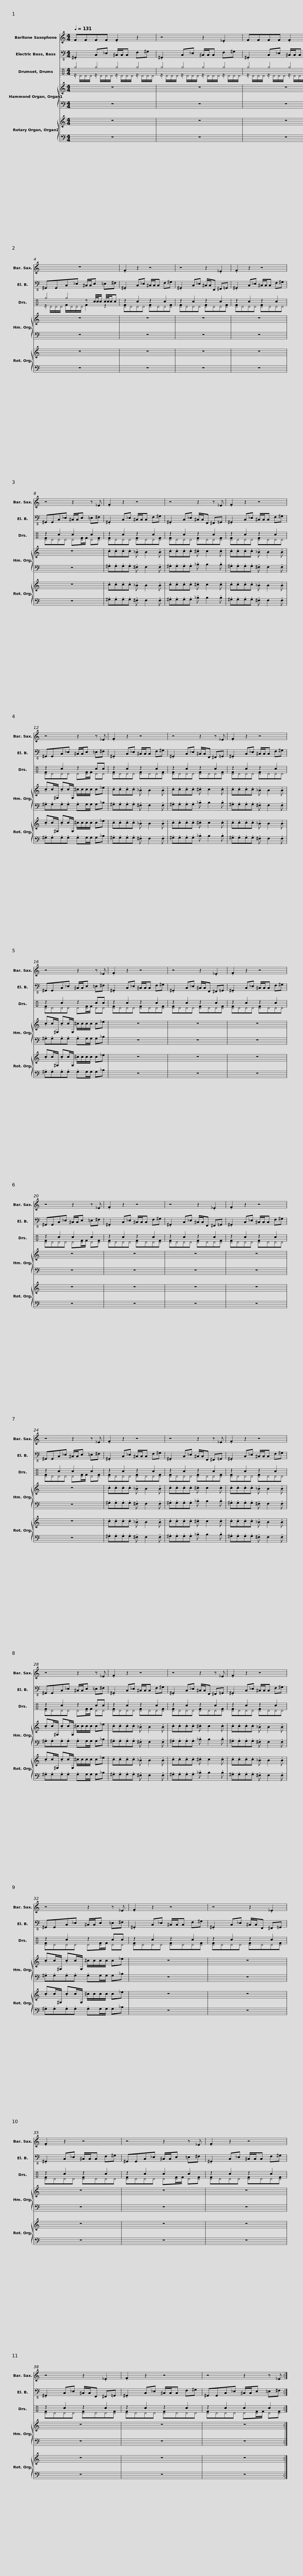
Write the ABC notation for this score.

X:1
%%score 1 2 ( 3 4 ) { 5 | 6 } { 7 | 8 }
L:1/8
Q:1/4=131
M:4/4
I:linebreak $
K:C
V:1 treble transpose=-21
V:2 bass-8
V:3 perc
K:none
V:4 perc
K:none
V:5 treble
V:6 bass
V:7 treble
V:8 bass
V:1
[K:C] FFFF .F2 z2 | z4 z2 ._E2 |$ FFFF .F2 z2 | z8 |$ .F2 z2 z4 | %5
 z4 z2 ._E2 | .F2 z2 z4 |$ z4 z2 z _E | .F2 z2 z4 | z4 z2 z _E |$ %10
 .F2 z2 z4 | z4 z2 z _E | .F2 z2 z4 |$ z4 z2 z _E | .F2 z2 z4 | %15
 z4 z2 z _E |$ .F2 z2 z4 | z4 z2 ._E2 | .F2 z2 z4 |$ z4 z2 z _E | %20
 .F2 z2 z4 | z4 z2 ._E2 |$ .F2 z2 z4 | z4 z2 z _E | .F2 z2 z4 |$ %25
 z4 z2 z _E | .F2 z2 z4 | z4 z2 z _E |$ .F2 z2 z4 | z4 z2 z _E | %30
 .F2 z2 z4 |$ z4 z2 z _E | .F2 z2 z4 | z4 z2 ._E2 |$ .F2 z2 z4 | %35
 z4 z2 z _E | .F2 z2 z4 |$ z4 z2 ._E2 | .F2 z2 z4 | z4 z2 z _E :| %40
V:2
 .^G,,2 C,_E, ^C,/C,/C, F,^G, | .^G,,2 C,_E, ^C,/C,/C, F,^G, |$ .^G,,2 C,_E, ^C,/C,/C, F,^G, | ^G,,G,,C,_E, ^C,/C,/E, =E,^F, |$ .^G,,2 C,_E, ^C,/C,/C, F,^G, | %5
 .^G,,2 C,_E, ^C,/C,/E,, ^F,,=G,, | .^G,,2 C,_E, ^C,/C,/C, F,^G, |$ ^G,,G,,C,_E, ^C,/C,/E, =E,^F, | .^G,,2 C,_E, ^C,/C,/C, F,^G, | .^G,,2 C,_E, ^C,/C,/F,, ^F,,=G,, |$ %10
 .^G,,2 C,_E, ^C,/C,/C, F,^G, | ^G,,G,,C,_E, ^C,/C,/E, =E,^F, | .^G,,2 C,_E, ^C,/C,/C, F,^G, |$ .^G,,2 C,_E, ^C,/C,/F,, ^F,,=G,, | .^G,,2 C,_E, ^C,/C,/C, F,^G, | %15
 ^G,,G,,C,_E, ^C,/C,/E, =E,^F, |$ .^G,,2 C,_E, ^C,/C,/C, F,^G, | .^G,,2 C,_E, ^C,/C,/F,, ^F,,=G,, | .^G,,2 C,_E, ^C,/C,/C, F,^G, |$ ^G,,G,,C,_E, ^C,/C,/E, =E,^F, | %20
 .^G,,2 C,_E, ^C,/C,/C, F,^G, | .^G,,2 C,_E, ^C,/C,/F,, ^F,,=G,, |$ .^G,,2 C,_E, ^C,/C,/C, F,^G, | ^G,,G,,C,_E, ^C,/C,/E, =E,^F, | .^G,,2 C,_E, ^C,/C,/C, F,^G, |$ %25
 .^G,,2 C,_E, ^C,/C,/F,, ^F,,=G,, | .^G,,2 C,_E, ^C,/C,/C, F,^G, | ^G,,G,,C,_E, ^C,/C,/E, =E,^F, |$ .^G,,2 C,_E, ^C,/C,/C, F,^G, | .^G,,2 C,_E, ^C,/C,/F,, ^F,,=G,, | %30
 .^G,,2 C,_E, ^C,/C,/C, F,^G, |$ ^G,,G,,C,_E, ^C,/C,/E, =E,^F, | .^G,,2 C,_E, ^C,/C,/C, F,^G, | .^G,,2 C,_E, ^C,/C,/F,, ^F,,=G,, |$ .^G,,2 C,_E, ^C,/C,/C, F,^G, | %35
 ^G,,G,,C,_E, ^C,/C,/E, =E,^F, | .^G,,2 C,_E, ^C,/C,/C, F,^G, |$ .^G,,2 C,_E, ^C,/C,/F,, ^F,,=G,, | .^G,,2 C,_E, ^C,/C,/C, F,^G, | ^G,,G,,C,_E, ^C,/C,/E, =E,^F, :| %40
V:3
 ^g2 ^g2 ^g2 ^g2 | ^g2 ^g2 ^g2 ^g2 |$ ^g2 ^g2 ^g2 ^g2 | ^g2 ^g2 z c/4c/4c/ c/4c/4c/c |$ z2 c2 z2 c2 | %5
 z2 c2 z2 c2 | z2 c2 z2 c2 |$ z2 c2 c2 c2 | z2 c2 z2 c2 | z2 c2 z2 c2 |$ %10
 z2 c2 z2 c2 | z2 c2 z2 cc | z2 c2 z2 c2 |$ z2 c2 z2 c2 | z2 c2 z2 c2 | %15
 z2 c2 z2 cc |$ z2 c2 z2 c2 | z2 c2 z2 c2 | z2 c2 z2 c2 |$ z2 c2 c2 c2 | %20
 z2 c2 z2 c2 | z2 c2 z2 c2 |$ z2 c2 z2 c2 | z2 c2 c2 c2 | z2 c2 z2 c2 |$ %25
 z2 c2 z2 c2 | z2 c2 z2 c2 | z2 c2 z2 cc |$ z2 c2 z2 c2 | z2 c2 z2 c2 | %30
 z2 c2 z2 c2 |$ z2 c2 z2 cc | z2 c2 z2 c2 | z2 c2 z2 c2 |$ z2 c2 z2 c2 | %35
 z2 c2 c2 c2 | z2 c2 z2 c2 |$ z2 c2 z2 c2 | z2 c2 z2 c2 | z2 c2 c2 c2 :| %40
V:4
 z/ ^D/^D/^D/ z/ ^D/^D/^D/ z/ ^D/^D/^D/ z/ ^D/^D/^D/ | z/ ^D/^D/^D/ z/ ^D/^D/^D/ z/ ^D/^D/^D/ z/ ^D/^D/^D/ |$ z/ ^D/^D/^D/ z/ ^D/^D/^D/ z/ ^D/^D/^D/ z/ ^D/^D/^D/ | z/ ^D/^D/^D/ F/^D/^D/^D/ F2 z2 |$ [^DF]^D^D^D [^DF]^D^D[^DF] | %5
 [^DF]^D^D^D [^DF]^D^D[^DF] | [^DF]^D^D^D [^DF]^D^D^D |$ [^DF]^D^D^D ^D[^DF]/F/ ^D[^DF] | [^DF]^D^D^D [^DF]^D^D[^DF] | [^DF]^D^D^D [^DF]^D^D[^DF] |$ %10
 [^DF]^D^D^D [^DF]^D^D^D | [^DF]^D^D^D ^D[^DF]/F/ ^D^D | [^DF]^D^D^D [^DF]^D^D[^DF] |$ [^DF]^D^D^D [^DF]^D^D[^DF] | [^DF]^D^D^D [^DF]^D^D^D | %15
 [^DF]^D^D^D ^D[^DF]/F/ ^D^D |$ [^DF]^D^D^D [^DF]^D^D[^DF] | [^DF]^D^D^D [^DF]^D^D[^DF] | [^DF]^D^D^D [^DF]^D^D^D |$ [^DF]^D^D^D ^D[^DF]/F/ ^D[^DF] | %20
 [^DF]^D^D^D [^DF]^D^D[^DF] | [^DF]^D^D^D [^DF]^D^D[^DF] |$ [^DF]^D^D^D [^DF]^D^D^D | [^DF]^D^D^D ^D[^DF]/F/ ^D[^DF] | [^DF]^D^D^D [^DF]^D^D[^DF] |$ %25
 [^DF]^D^D^D [^DF]^D^D[^DF] | [^DF]^D^D^D [^DF]^D^D^D | [^DF]^D^D^D ^D[^DF]/F/ ^D^D |$ [^DF]^D^D^D [^DF]^D^D[^DF] | [^DF]^D^D^D [^DF]^D^D[^DF] | %30
 [^DF]^D^D^D [^DF]^D^D^D |$ [^DF]^D^D^D ^D[^DF]/F/ ^D^D | [^DF]^D^D^D [^DF]^D^D[^DF] | [^DF]^D^D^D [^DF]^D^D[^DF] |$ [^DF]^D^D^D [^DF]^D^D^D | %35
 [^DF]^D^D^D ^D[^DF]/F/ ^D[^DF] | [^DF]^D^D^D [^DF]^D^D[^DF] |$ [^DF]^D^D^D [^DF]^D^D[^DF] | [^DF]^D^D^D [^DF]^D^D^D | [^DF]^D^D^D ^D[^DF]/F/ ^D[^DF] :| %40
V:5
 z8 | z8 |$ z8 | z8 |$ z8 | %5
 z8 | z8 |$ z8 | .c.c.c.c ._B B2 .B | .c.c.c.c .^c c2 .c |$ %10
 .c.c.c.c ._B B2 .B | .cc/^G,/ .cc/G,/ ^c/c/c/c/ c_e | .c.c.c.c ._B B2 .B |$ .c.c.c.c .^c c2 .c | .c.c.c.c ._B B2 .B | %15
 .cc/^G,/ .cc/G,/ ^c/c/c/c/ c_e |$ z8 | z8 | z8 |$ z8 | %20
 z8 | z8 |$ z8 | z8 | .c.c.c.c ._B B2 .B |$ %25
 .c.c.c.c .^c c2 .c | .c.c.c.c ._B B2 .B | .cc/^G,/ .cc/G,/ ^c/c/c/c/ c_e |$ .c.c.c.c ._B B2 .B | .c.c.c.c .^c c2 .c | %30
 .c.c.c.c ._B B2 .B |$ .cc/^G,/ .cc/G,/ ^c/c/c/c/ c_e | z8 | z8 |$ z8 | %35
 z8 | z8 |$ z8 | z8 | z8 :| %40
V:6
 z8 | z8 |$ z8 | z8 |$ z8 | %5
 z8 | z8 |$ z8 | .^G,.G,.G,.G, .^F, F,2 .F, | .^G,.G,.G,.G, ._B, B,2 .B, |$ %10
 .^G,.G,.G,.G, .^F, F,2 .F, | .^G,.G,.G,.G, .G,G,/G,/ G,_B, | .^G,.G,.G,.G, .^F, F,2 .F, |$ .^G,.G,.G,.G, ._B, B,2 .B, | .^G,.G,.G,.G, .^F, F,2 .F, | %15
 .^G,.G,.G,.G, .G,G,/G,/ G,_B, |$ z8 | z8 | z8 |$ z8 | %20
 z8 | z8 |$ z8 | z8 | .^G,.G,.G,.G, .^F, F,2 .F, |$ %25
 .^G,.G,.G,.G, ._B, B,2 .B, | .^G,.G,.G,.G, .^F, F,2 .F, | .^G,.G,.G,.G, .G,G,/G,/ G,_B, |$ .^G,.G,.G,.G, .^F, F,2 .F, | .^G,.G,.G,.G, ._B, B,2 .B, | %30
 .^G,.G,.G,.G, .^F, F,2 .F, |$ .^G,.G,.G,.G, .G,G,/G,/ G,_B, | z8 | z8 |$ z8 | %35
 z8 | z8 |$ z8 | z8 | z8 :| %40
V:7
 z8 | z8 |$ z8 | z8 |$ z8 | %5
 z8 | z8 |$ z8 | .c.c.c.c ._B B2 .B | .c.c.c.c .^c c2 .c |$ %10
 .c.c.c.c ._B B2 .B | .cc/^G,/ .cc/G,/ ^c/c/c/c/ c_e | .c.c.c.c ._B B2 .B |$ .c.c.c.c .^c c2 .c | .c.c.c.c ._B B2 .B | %15
 .cc/^G,/ .cc/G,/ ^c/c/c/c/ c_e |$ z8 | z8 | z8 |$ z8 | %20
 z8 | z8 |$ z8 | z8 | .c.c.c.c ._B B2 .B |$ %25
 .c.c.c.c .^c c2 .c | .c.c.c.c ._B B2 .B | .cc/^G,/ .cc/G,/ ^c/c/c/c/ c_e |$ .c.c.c.c ._B B2 .B | .c.c.c.c .^c c2 .c | %30
 .c.c.c.c ._B B2 .B |$ .cc/^G,/ .cc/G,/ ^c/c/c/c/ c_e | z8 | z8 |$ z8 | %35
 z8 | z8 |$ z8 | z8 | z8 :| %40
V:8
 z8 | z8 |$ z8 | z8 |$ z8 | %5
 z8 | z8 |$ z8 | .^G,.G,.G,.G, .^F, F,2 .F, | .^G,.G,.G,.G, ._B, B,2 .B, |$ %10
 .^G,.G,.G,.G, .^F, F,2 .F, | .^G,.G,.G,.G, .G,G,/G,/ G,_B, | .^G,.G,.G,.G, .^F, F,2 .F, |$ .^G,.G,.G,.G, ._B, B,2 .B, | .^G,.G,.G,.G, .^F, F,2 .F, | %15
 .^G,.G,.G,.G, .G,G,/G,/ G,_B, |$ z8 | z8 | z8 |$ z8 | %20
 z8 | z8 |$ z8 | z8 | .^G,.G,.G,.G, .^F, F,2 .F, |$ %25
 .^G,.G,.G,.G, ._B, B,2 .B, | .^G,.G,.G,.G, .^F, F,2 .F, | .^G,.G,.G,.G, .G,G,/G,/ G,_B, |$ .^G,.G,.G,.G, .^F, F,2 .F, | .^G,.G,.G,.G, ._B, B,2 .B, | %30
 .^G,.G,.G,.G, .^F, F,2 .F, |$ .^G,.G,.G,.G, .G,G,/G,/ G,_B, | z8 | z8 |$ z8 | %35
 z8 | z8 |$ z8 | z8 | z8 :| %40
